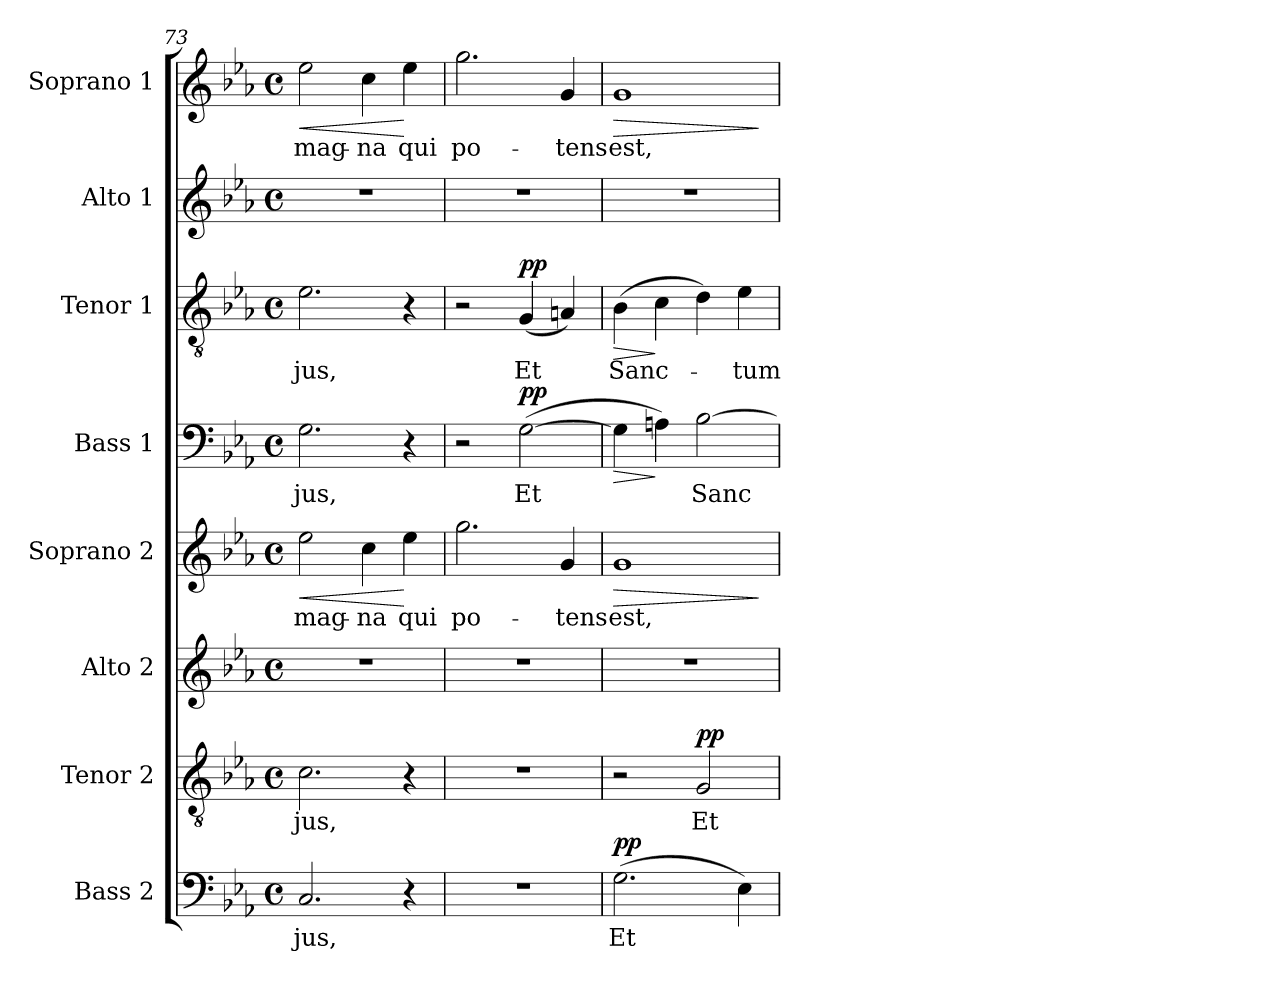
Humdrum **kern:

**kern	**text	**dynam	**kern	**text	**dynam	**kern	**kern	**text	**dynam	**kern	**text	**dynam	**kern	**text	**dynam	**kern	**kern	**text	**dynam
*part8	*part8	*part8	*part7	*part7	*part7	*part6	*part5	*part5	*part5	*part4	*part4	*part4	*part3	*part3	*part3	*part2	*part1	*part1	*part1
*staff8	*staff8	*staff8	*staff7	*staff7	*staff7	*staff6	*staff5	*staff5	*staff5	*staff4	*staff4	*staff4	*staff3	*staff3	*staff3	*staff2	*staff1	*staff1	*staff1
*I"Bass 2	*	*	*I"Tenor 2	*	*	*I"Alto 2	*I"Soprano 2	*	*	*I"Bass 1	*	*	*I"Tenor 1	*	*	*I"Alto 1	*I"Soprano 1	*	*
*I'B 2.	*	*	*I'T 2.	*	*	*I'A 2.	*I'S 2.	*	*	*I'B 1.	*	*	*I'T 1.	*	*	*I'A 1.	*I'S 1.	*	*
*clefF4	*	*	*clefGv2	*	*	*clefG2	*clefG2	*	*	*clefF4	*	*	*clefGv2	*	*	*clefG2	*clefG2	*	*
*	*	*	*ITrd7c12	*	*	*	*	*	*	*	*	*	*ITrd7c12	*	*	*	*	*	*
*k[b-e-a-]	*	*	*k[b-e-a-]	*	*	*k[b-e-a-]	*k[b-e-a-]	*	*	*k[b-e-a-]	*	*	*k[b-e-a-]	*	*	*k[b-e-a-]	*k[b-e-a-]	*	*
*E-:	*	*	*E-:	*	*	*E-:	*E-:	*	*	*E-:	*	*	*E-:	*	*	*E-:	*E-:	*	*
*M4/4	*	*	*M4/4	*	*	*M4/4	*M4/4	*	*	*M4/4	*	*	*M4/4	*	*	*M4/4	*M4/4	*	*
*met(c)	*	*	*met(c)	*	*	*met(c)	*met(c)	*	*	*met(c)	*	*	*met(c)	*	*	*met(c)	*met(c)	*	*
=73	=73	=73	=73	=73	=73	=73	=73	=73	=73	=73	=73	=73	=73	=73	=73	=73	=73	=73	=73
!	!LO:LY:b:color=#000000	!	!	!	!	!	!	!	!	!	!	!	!	!	!	!	!	!	!
!	!	!	!	!LO:LY:b:color=#000000	!	!	!	!	!	!	!	!	!	!	!	!	!	!	!
!	!	!	!	!	!	!	!	!LO:LY:b:color=#000000	!LO:HP:b	!	!	!	!	!	!	!	!	!	!
!	!	!	!	!	!	!	!	!	!	!	!LO:LY:b:color=#000000	!	!	!	!	!	!	!	!
!	!	!	!	!	!	!	!	!	!	!	!	!	!	!LO:LY:b:color=#000000	!	!	!	!	!
!	!	!	!	!	!	!	!	!	!	!	!	!	!	!	!	!	!	!LO:LY:b:color=#000000	!LO:HP:b
2.Ci/	-jus,	.	2.Ci\	-jus,	.	1r	2ee-i\	mag-	<	2.Gi\	-jus,	.	2.E-i\	-jus,	.	1r	2ee-i\	mag-	<
!	!	!	!	!	!	!	!	!LO:LY:b:color=#000000	!	!	!	!	!	!	!	!	!	!	!
!	!	!	!	!	!	!	!	!	!	!	!	!	!	!	!	!	!	!LO:LY:b:color=#000000	!
.	.	.	.	.	.	.	4cci\	-na	.	.	.	.	.	.	.	.	4cci\	-na	.
!	!	!	!	!	!	!	!	!LO:LY:b:color=#000000	!	!	!	!	!	!	!	!	!	!	!
!	!	!	!	!	!	!	!	!	!	!	!	!	!	!	!	!	!	!LO:LY:b:color=#000000	!
4r	.	.	4r	.	.	.	4ee-i\	qui	[	4r	.	.	4r	.	.	.	4ee-i\	qui	[
!!LO:LB:g=z
=74	=74	=74	=74	=74	=74	=74	=74	=74	=74	=74	=74	=74	=74	=74	=74	=74	=74	=74	=74
!	!	!	!	!	!	!	!	!LO:LY:b:color=#000000	!	!	!	!	!	!	!	!	!	!	!
!	!	!	!	!	!	!	!	!	!	!	!	!	!	!	!	!	!	!LO:LY:b:color=#000000	!
1r	.	.	1r	.	.	1r	2.ggi\	po-	.	2r	.	.	2r	.	.	1r	2.ggi\	po-	.
!	!	!	!	!	!	!	!	!	!	!	!LO:LY:b:color=#000000	!	!	!	!	!	!	!	!
!	!	!	!	!	!	!	!	!	!	!	!	!	!	!LO:LY:b:color=#000000	!	!	!	!	!
.	.	.	.	.	.	.	.	.	.	([2Gi\	Et	pp	(4GGi/	Et	pp	.	.	.	.
!	!	!	!	!	!	!	!	!LO:LY:b:color=#000000	!	!	!	!	!	!	!	!	!	!	!
!	!	!	!	!	!	!	!	!	!	!	!	!	!	!	!	!	!	!LO:LY:b:color=#000000	!
.	.	.	.	.	.	.	4gi/	-tens	.	.	.	.	4AAni/)	.	.	.	4gi/	-tens	.
=75	=75	=75	=75	=75	=75	=75	=75	=75	=75	=75	=75	=75	=75	=75	=75	=75	=75	=75	=75
!	!LO:LY:b:color=#000000	!	!	!	!	!	!	!	!	!	!	!	!	!	!	!	!	!	!
!	!	!	!	!	!	!	!	!LO:LY:b:color=#000000	!LO:HP:b	!	!	!LO:HP:b	!	!	!	!	!	!	!
!	!	!	!	!	!	!	!	!	!	!	!	!	!	!LO:LY:b:color=#000000	!LO:HP:b	!	!	!	!
!	!	!	!	!	!	!	!	!	!	!	!	!	!	!	!	!	!	!LO:LY:b:color=#000000	!LO:HP:b
(2.Gi\	Et	pp	2r	.	.	1r	1gi	est,	>	4Gi\]	.	>	(4BB-i\	Sanc-	>	1r	1gi	est,	>
.	.	.	.	.	.	.	.	.	.	4Ani\)	.	]	4Ci\	.	]	.	.	.	.
!	!	!	!	!LO:LY:b:color=#000000	!	!	!	!	!	!	!	!	!	!	!	!	!	!	!
!	!	!	!	!	!	!	!	!	!	!	!LO:LY:b:color=#000000	!	!	!	!	!	!	!	!
.	.	.	2GGi/	Et	pp	.	.	.	.	[2B-i\	Sanc-	.	4Di\)	.	.	.	.	.	.
!	!	!	!	!	!	!	!	!	!	!	!	!	!	!LO:LY:b:color=#000000	!	!	!	!	!
4E-i\)	.	.	.	.	.	.	.	.	.	.	.	.	4E-i\	-tum	.	.	.	.	.
.	.	.	.	.	.	.	.	.	]	.	.	.	.	.	.	.	.	.	]
=	=	=	=	=	=	=	=	=	=	=	=	=	=	=	=	=	=	=	=
*-	*-	*-	*-	*-	*-	*-	*-	*-	*-	*-	*-	*-	*-	*-	*-	*-	*-	*-	*-
